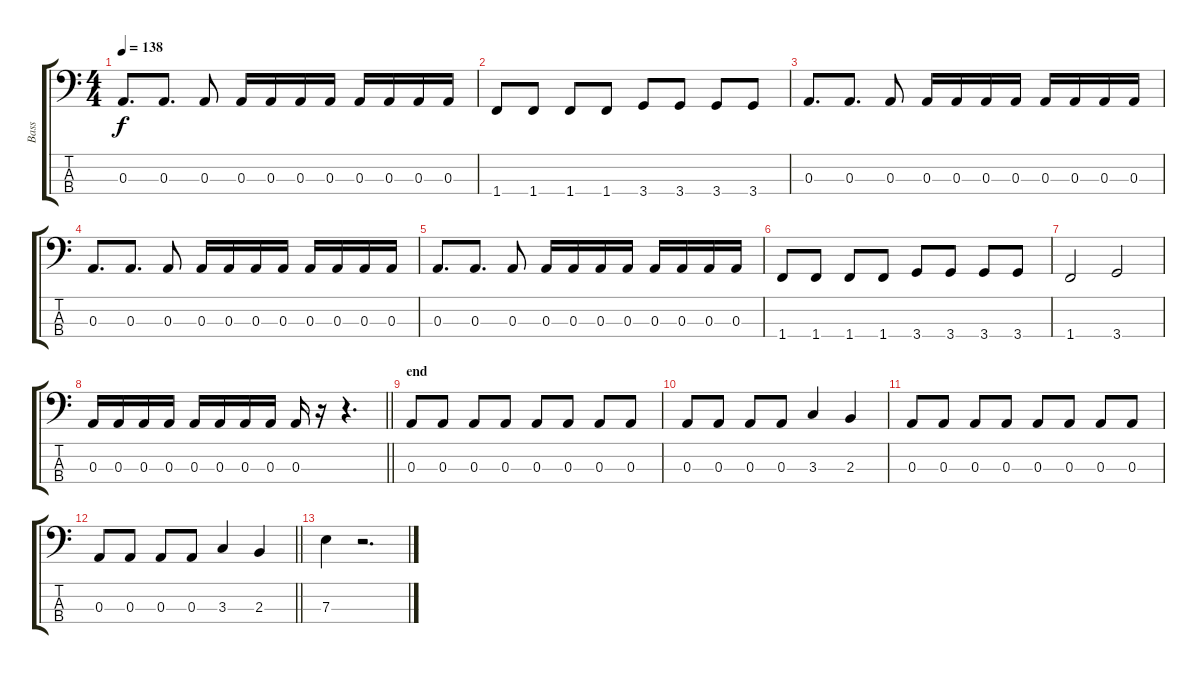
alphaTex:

\track ("Bass" "Bass") {instrument electricbassfinger}
\staff {score tabs}
\tuning (G2 D2 A1 E1) {hide}
\ts (4 4)
\tempo 138
\clef f4
\ks c
0.3.8{d dy f} 0.3.8{d} 0.3.8 0.3.16 0.3.16 0.3.16 0.3.16 0.3.16 0.3.16 0.3.16 0.3.16 |
1.4.8 1.4.8 1.4.8 1.4.8 3.4.8 3.4.8 3.4.8 3.4.8 |
0.3.8{d} 0.3.8{d} 0.3.8 0.3.16 0.3.16 0.3.16 0.3.16 0.3.16 0.3.16 0.3.16 0.3.16 |
0.3.8{d} 0.3.8{d} 0.3.8 0.3.16 0.3.16 0.3.16 0.3.16 0.3.16 0.3.16 0.3.16 0.3.16 |
0.3.8{d} 0.3.8{d} 0.3.8 0.3.16 0.3.16 0.3.16 0.3.16 0.3.16 0.3.16 0.3.16 0.3.16 |
1.4.8 1.4.8 1.4.8 1.4.8 3.4.8 3.4.8 3.4.8 3.4.8 |
1.4.2 3.4.2 |
\barLineRight lightlight
0.3.16 0.3.16 0.3.16 0.3.16 0.3.16 0.3.16 0.3.16 0.3.16 0.3.16 r.16 r.4{d} |
\section ("" "end")
0.3.8 0.3.8 0.3.8 0.3.8 0.3.8 0.3.8 0.3.8 0.3.8 |
0.3.8 0.3.8 0.3.8 0.3.8 3.3.4 2.3.4 |
0.3.8 0.3.8 0.3.8 0.3.8 0.3.8 0.3.8 0.3.8 0.3.8 |
\barLineRight lightlight
0.3.8 0.3.8 0.3.8 0.3.8 3.3.4 2.3.4 |
7.3.4 r.2{d}
